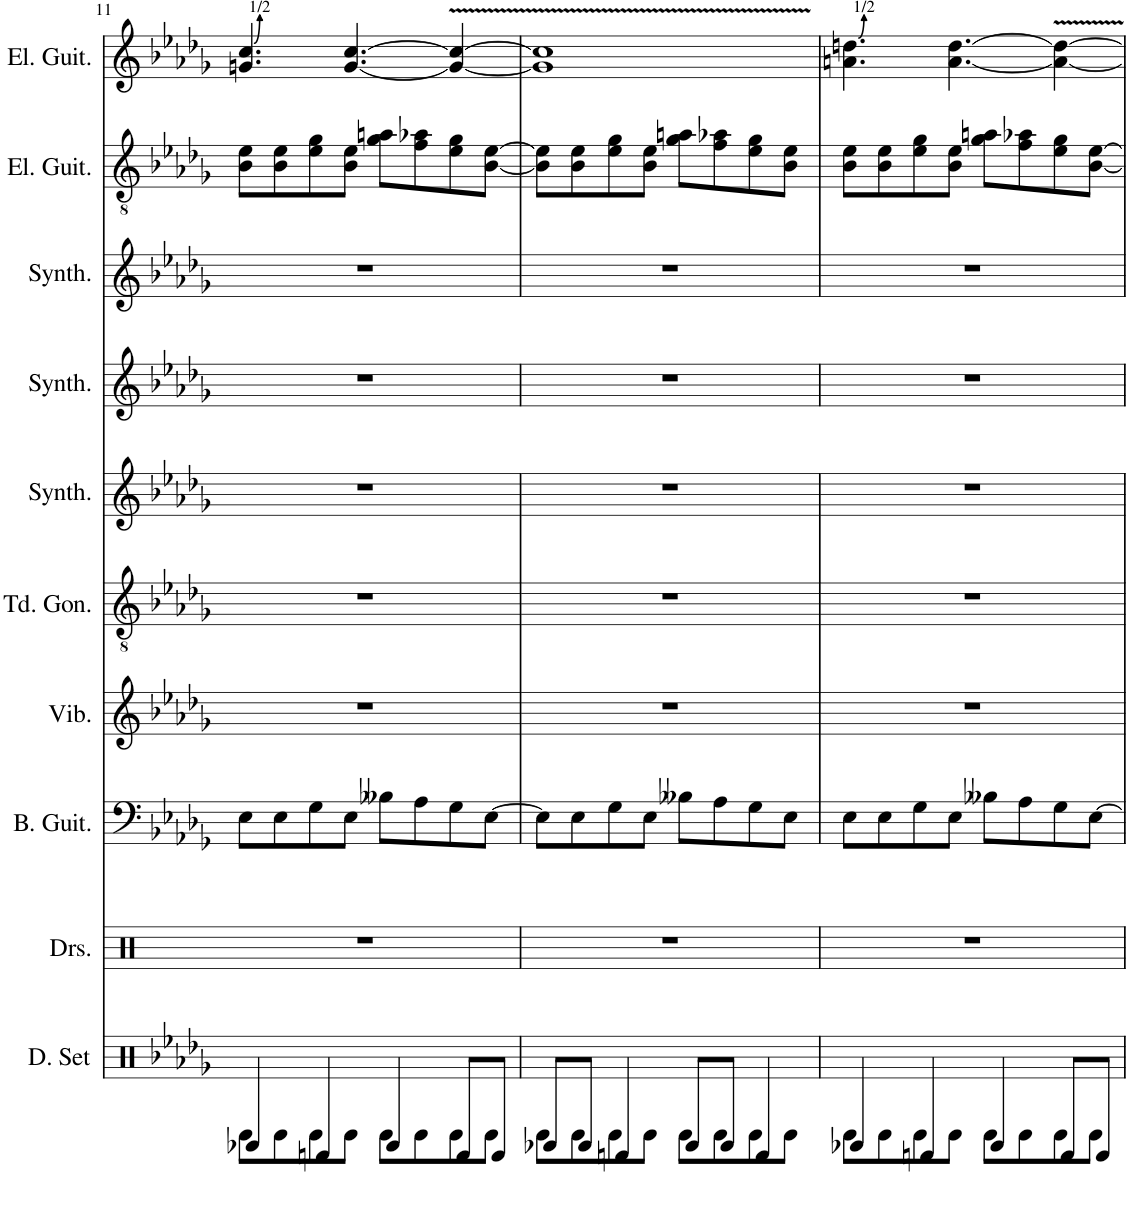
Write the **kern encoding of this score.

**kern	**kern	**kern	**kern	**kern	**kern	**kern	**kern	**kern	**kern
*part10	*part9	*part8	*part7	*part6	*part5	*part4	*part3	*part2	*part1
*staff10	*staff9	*staff8	*staff7	*staff6	*staff5	*staff4	*staff3	*staff2	*staff1
*I"ドラムセット	*I"Drumset	*I"Bass Guitar	*I"ビブラフォン	*I"チューンドゴング	*I"正弦波	*I"ストリング シンセサイザー	*I"ブラス シンセサイザー	*I"エレキギター	*I"エレキギター
*	*I'Drs.	*I'B. Guit.	*	*	*	*	*	*	*
!!LO:PB:g=z
*clefX	*clefX	*clefF4	*clefG2	*clefGv2	*clefG2	*clefG2	*clefG2	*clefGv2	*clefG2
*	*	*Trd7c12	*	*	*	*	*	*	*
*k[b-e-a-d-g-]	*k[]	*k[b-e-a-d-g-]	*k[b-e-a-d-g-]	*k[b-e-a-d-g-]	*k[b-e-a-d-g-]	*k[b-e-a-d-g-]	*k[b-e-a-d-g-]	*k[b-e-a-d-g-]	*k[b-e-a-d-g-]
*M4/4	*M4/4	*M4/4	*M4/4	*M4/4	*M4/4	*M4/4	*M4/4	*M4/4	*M4/4
=11	=11	=11	=11	=11	=11	=11	=11	=11	=11
*^	*	*	*	*	*	*	*	*	*
4FF-X/	8AA\L	1r	8E-\L	1r	1r	1r	1r	1r	8B-\ 8e-\L	4.gn/ 4.cc/
.	8AA\	.	8E-\	.	.	.	.	.	8B-\ 8e-\	.
4DDn/	8AA\	.	8G-\	.	.	.	.	.	8e-\ 8g-\	.
.	8AA\J	.	8E-\J	.	.	.	.	.	8B-\ 8e-\J	[4.g/ [4.cc/
4FF/	8AA\L	.	8B--X\L	.	.	.	.	.	8g-\ 8an\L	.
.	8AA\	.	8A-\	.	.	.	.	.	8f\ 8a-X\	.
8DD/L	8AA\	.	8G-\	.	.	.	.	.	8e-\ 8g-\	4g/_ 4cc/_
8DD/J	8AA\J	.	[8E-\J	.	.	.	.	.	[8B-\ [8e-\J	.
=12	=12	=12	=12	=12	=12	=12	=12	=12	=12	=12
8FF-X/L	8AA\L	1r	8E-\L]	1r	1r	1r	1r	1r	8B-\] 8e-\]L	1g] 1cc]
8FF/J	8AA\	.	8E-\	.	.	.	.	.	8B-\ 8e-\	.
4DDn/	8AA\	.	8G-\	.	.	.	.	.	8e-\ 8g-\	.
.	8AA\J	.	8E-\J	.	.	.	.	.	8B-\ 8e-\J	.
8FF/L	8AA\L	.	8B--X\L	.	.	.	.	.	8g-\ 8an\L	.
8FF/J	8AA\	.	8A-\	.	.	.	.	.	8f\ 8a-X\	.
4DD/	8AA\	.	8G-\	.	.	.	.	.	8e-\ 8g-\	.
.	8AA\J	.	8E-\J	.	.	.	.	.	8B-\ 8e-\J	.
=13	=13	=13	=13	=13	=13	=13	=13	=13	=13	=13
4FF-X/	8AA\L	1r	8E-\L	1r	1r	1r	1r	1r	8B-\ 8e-\L	4.an\ 4.ddn\
.	8AA\	.	8E-\	.	.	.	.	.	8B-\ 8e-\	.
4DDn/	8AA\	.	8G-\	.	.	.	.	.	8e-\ 8g-\	.
.	8AA\J	.	8E-\J	.	.	.	.	.	8B-\ 8e-\J	[4.a\ [4.dd\
4FF/	8AA\L	.	8B--X\L	.	.	.	.	.	8g-\ 8an\L	.
.	8AA\	.	8A-\	.	.	.	.	.	8f\ 8a-X\	.
8DD/L	8AA\	.	8G-\	.	.	.	.	.	8e-\ 8g-\	4a\_ 4dd\_
8DD/J	8AA\J	.	[8E-\J	.	.	.	.	.	[8B-\ [8e-\J	.
*v	*v	*	*	*	*	*	*	*	*	*
=	=	=	=	=	=	=	=	=	=
*-	*-	*-	*-	*-	*-	*-	*-	*-	*-
